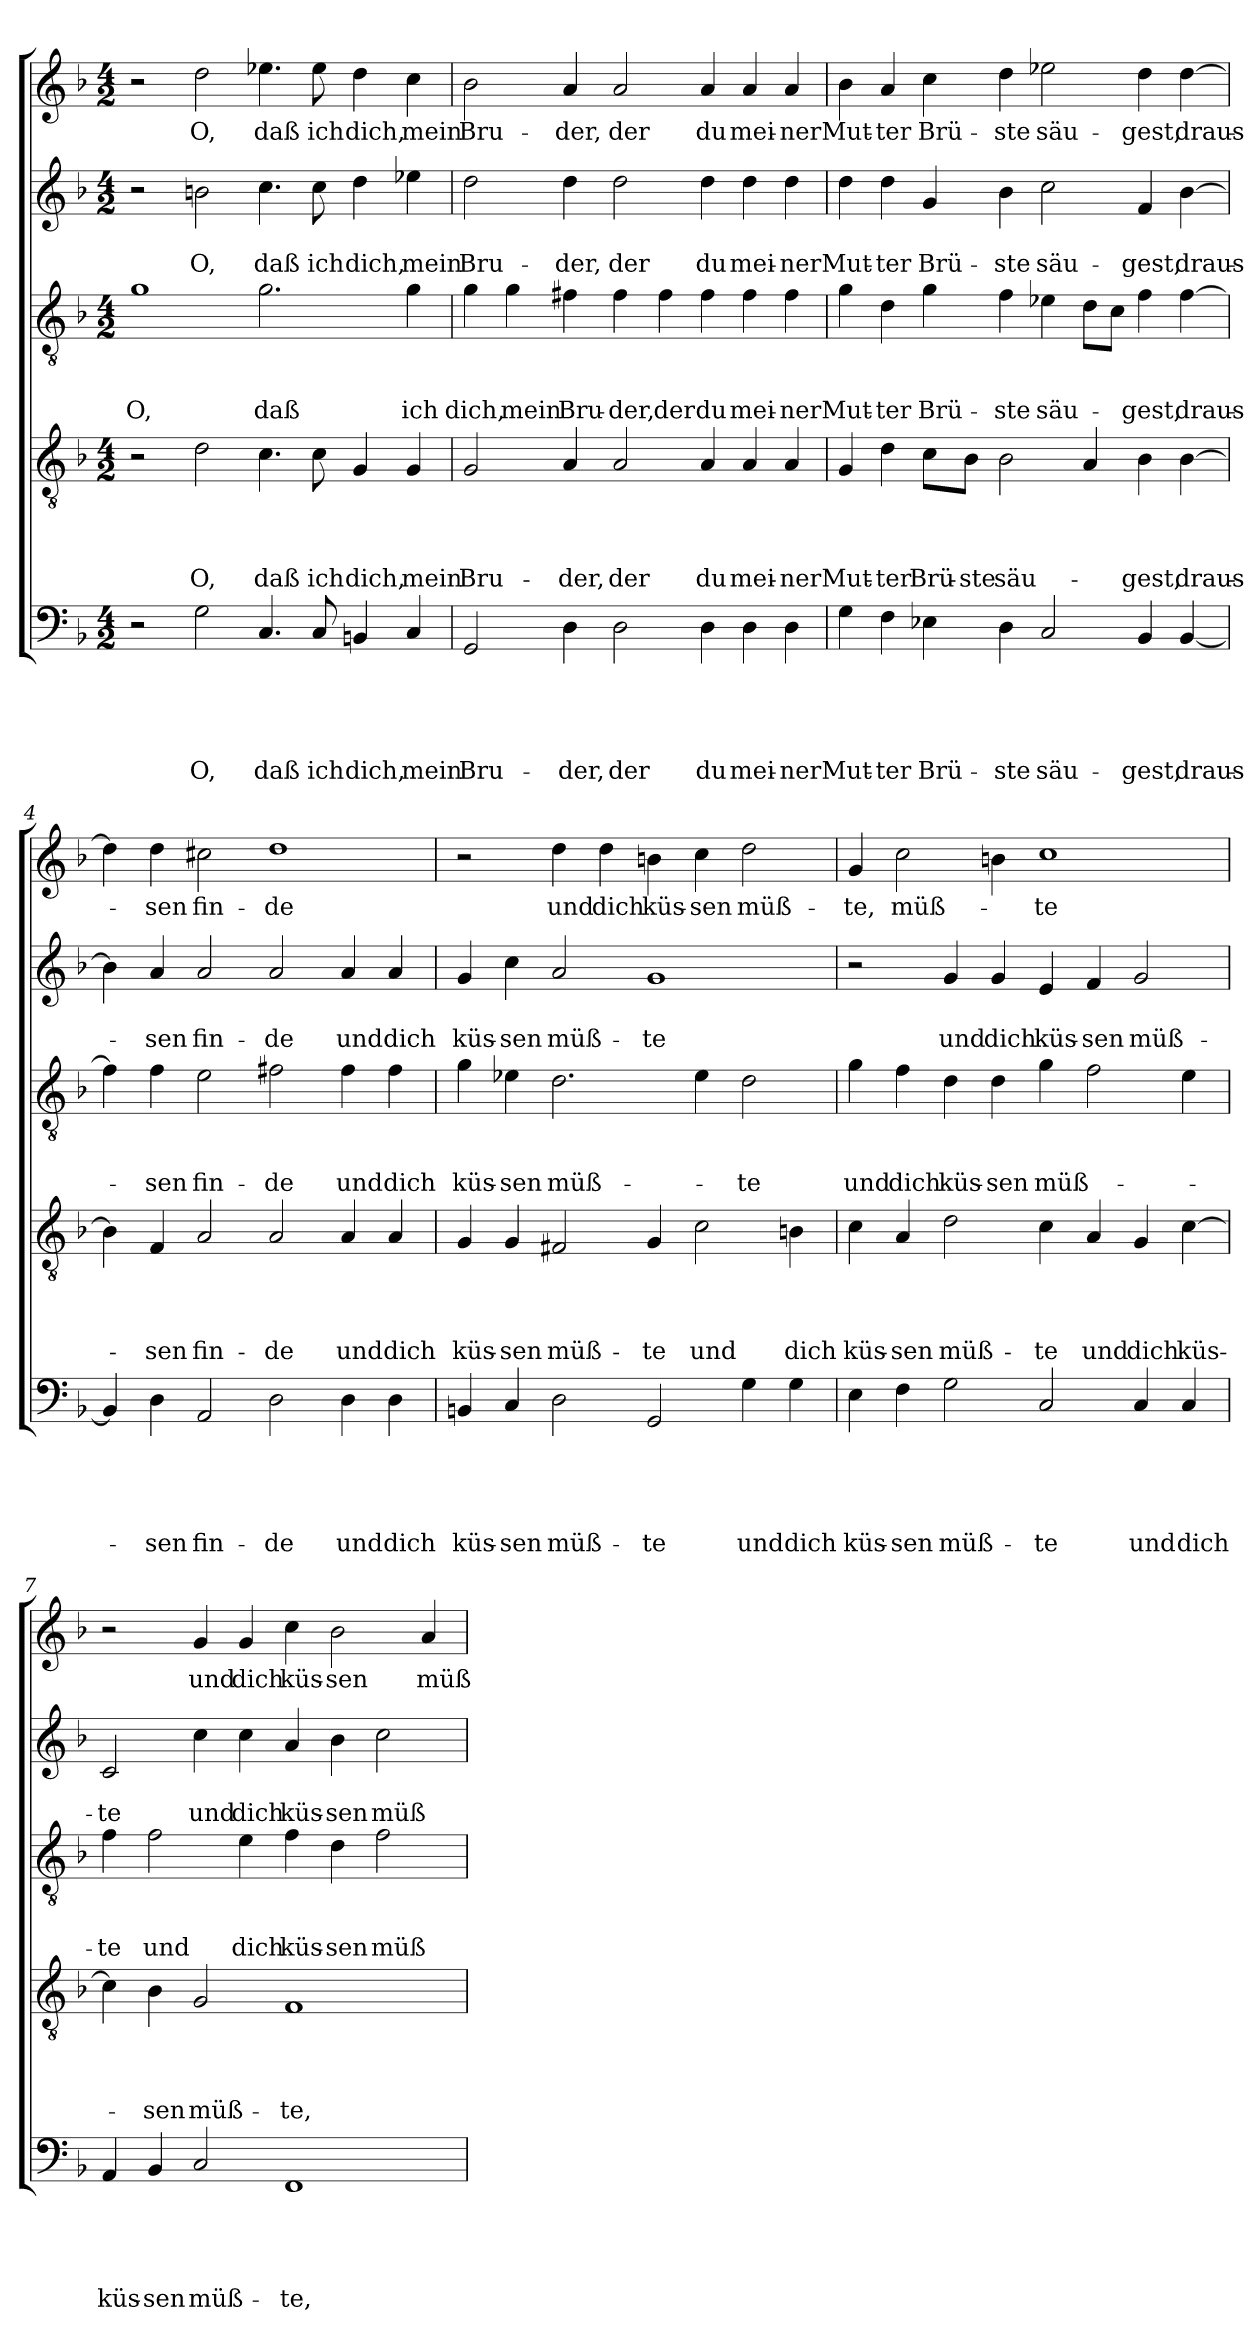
**kern	**text	**text	**text	**text	**text	**kern	**text	**text	**text	**text	**kern	**text	**text	**text	**kern	**text	**text	**kern	**text
*part5	*part5	*part5	*part5	*part5	*part5	*part4	*part4	*part4	*part4	*part4	*part3	*part3	*part3	*part3	*part2	*part2	*part2	*part1	*part1
*staff5	*staff5	*staff5	*staff5	*staff5	*staff5	*staff4	*staff4	*staff4	*staff4	*staff4	*staff3	*staff3	*staff3	*staff3	*staff2	*staff2	*staff2	*staff1	*staff1
*clefF4	*	*	*	*	*	*clefGv2	*	*	*	*	*clefGv2	*	*	*	*clefG2	*	*	*clefG2	*
*k[b-]	*	*	*	*	*	*k[b-]	*	*	*	*	*k[b-]	*	*	*	*k[b-]	*	*	*k[b-]	*
*F:	*	*	*	*	*	*F:	*	*	*	*	*F:	*	*	*	*F:	*	*	*F:	*
*M4/2	*	*	*	*	*	*M4/2	*	*	*	*	*M4/2	*	*	*	*M4/2	*	*	*M4/2	*
=1	=1	=1	=1	=1	=1	=1	=1	=1	=1	=1	=1	=1	=1	=1	=1	=1	=1	=1	=1
!	!	!	!	!	!	!	!	!	!	!	!	!	!	!LO:LY:b	!	!	!	!	!
2r	.	.	.	.	.	2r	.	.	.	.	1g	.	.	O,	2r	.	.	2r	.
!	!	!	!	!	!LO:LY:b	!	!	!	!	!LO:LY:b	!	!	!	!	!	!	!LO:LY:b	!	!LO:LY:b
2G\	.	.	.	.	O,	2d\	.	.	.	O,	.	.	.	.	2bn\	.	O,	2dd\	O,
!	!	!	!	!	!LO:LY:b	!	!	!	!	!LO:LY:b	!	!	!	!LO:LY:b	!	!	!LO:LY:b	!	!LO:LY:b
4.C/	.	.	.	.	daß	4.c\	.	.	.	daß	2.g\	.	.	daß	4.cc\	.	daß	4.ee-X\	daß
!	!	!	!	!	!LO:LY:b	!	!	!	!	!LO:LY:b	!	!	!	!	!	!	!LO:LY:b	!	!LO:LY:b
8C/	.	.	.	.	ich	8c\	.	.	.	ich	.	.	.	.	8cc\	.	ich	8ee-\	ich
!	!	!	!	!	!LO:LY:b	!	!	!	!	!LO:LY:b	!	!	!	!	!	!	!LO:LY:b	!	!LO:LY:b
4BBn/	.	.	.	.	dich,	4G/	.	.	.	dich,	.	.	.	.	4dd\	.	dich,	4dd\	dich,
!	!	!	!	!	!LO:LY:b	!	!	!	!	!LO:LY:b	!	!	!	!LO:LY:b	!	!	!LO:LY:b	!	!LO:LY:b
4C/	.	.	.	.	mein	4G/	.	.	.	mein	4g\	.	.	ich	4ee-X\	.	mein	4cc\	mein
=2	=2	=2	=2	=2	=2	=2	=2	=2	=2	=2	=2	=2	=2	=2	=2	=2	=2	=2	=2
!	!	!	!	!	!LO:LY:b	!	!	!	!	!LO:LY:b	!	!	!	!LO:LY:b	!	!	!LO:LY:b	!	!LO:LY:b
2GG/	.	.	.	.	Bru-	2G/	.	.	.	Bru-	4g\	.	.	dich,	2dd\	.	Bru-	2b-\	Bru-
!	!	!	!	!	!	!	!	!	!	!	!	!	!	!LO:LY:b	!	!	!	!	!
.	.	.	.	.	.	.	.	.	.	.	4g\	.	.	mein	.	.	.	.	.
!	!	!	!	!	!LO:LY:b	!	!	!	!	!LO:LY:b	!	!	!	!LO:LY:b	!	!	!LO:LY:b	!	!LO:LY:b
4D\	.	.	.	.	-der,	4A/	.	.	.	-der,	4f#X\	.	.	Bru-	4dd\	.	-der,	4a/	-der,
!	!	!	!	!	!LO:LY:b	!	!	!	!	!LO:LY:b	!	!	!	!LO:LY:b	!	!	!LO:LY:b	!	!LO:LY:b
2D\	.	.	.	.	der	2A/	.	.	.	der	4f#\	.	.	-der,	2dd\	.	der	2a/	der
!	!	!	!	!	!	!	!	!	!	!	!	!	!	!LO:LY:b	!	!	!	!	!
.	.	.	.	.	.	.	.	.	.	.	4f#\	.	.	der	.	.	.	.	.
!	!	!	!	!	!LO:LY:b	!	!	!	!	!LO:LY:b	!	!	!	!LO:LY:b	!	!	!LO:LY:b	!	!LO:LY:b
4D\	.	.	.	.	du	4A/	.	.	.	du	4f#\	.	.	du	4dd\	.	du	4a/	du
!	!	!	!	!	!LO:LY:b	!	!	!	!	!LO:LY:b	!	!	!	!LO:LY:b	!	!	!LO:LY:b	!	!LO:LY:b
4D\	.	.	.	.	mei-	4A/	.	.	.	mei-	4f#\	.	.	mei-	4dd\	.	mei-	4a/	mei-
!	!	!	!	!	!LO:LY:b	!	!	!	!	!LO:LY:b	!	!	!	!LO:LY:b	!	!	!LO:LY:b	!	!LO:LY:b
4D\	.	.	.	.	-ner	4A/	.	.	.	-ner	4f#\	.	.	-ner	4dd\	.	-ner	4a/	-ner
=3	=3	=3	=3	=3	=3	=3	=3	=3	=3	=3	=3	=3	=3	=3	=3	=3	=3	=3	=3
!	!	!	!	!	!LO:LY:b	!	!	!	!	!LO:LY:b	!	!	!	!LO:LY:b	!	!	!LO:LY:b	!	!LO:LY:b
4G\	.	.	.	.	Mut-	4G/	.	.	.	Mut-	4g\	.	.	Mut-	4dd\	.	Mut-	4b-\	Mut-
!	!	!	!	!	!LO:LY:b	!	!	!	!	!LO:LY:b	!	!	!	!LO:LY:b	!	!	!LO:LY:b	!	!LO:LY:b
4F\	.	.	.	.	-ter	4d\	.	.	.	-ter	4d\	.	.	-ter	4dd\	.	-ter	4a/	-ter
!	!	!	!	!	!LO:LY:b	!	!	!	!	!LO:LY:b	!	!	!	!LO:LY:b	!	!	!LO:LY:b	!	!LO:LY:b
4E-X\	.	.	.	.	Brü-	8c\L	.	.	.	Brü-	4g\	.	.	Brü-	4g/	.	Brü-	4cc\	Brü-
!	!	!	!	!	!	!	!	!	!	!LO:LY:b	!	!	!	!	!	!	!	!	!
.	.	.	.	.	.	8B-\J	.	.	.	-ste	.	.	.	.	.	.	.	.	.
!	!	!	!	!	!LO:LY:b	!	!	!	!	!LO:LY:b	!	!	!	!LO:LY:b	!	!	!LO:LY:b	!	!LO:LY:b
4D\	.	.	.	.	-ste	2B-\	.	.	.	säu-	4f\	.	.	-ste	4b-\	.	-ste	4dd\	-ste
!	!	!	!	!	!LO:LY:b	!	!	!	!	!	!	!	!	!LO:LY:b	!	!	!LO:LY:b	!	!LO:LY:b
2C/	.	.	.	.	säu-	.	.	.	.	.	4e-X\	.	.	säu-	2cc\	.	säu-	2ee-X\	säu-
.	.	.	.	.	.	4A/	.	.	.	.	8d\L	.	.	.	.	.	.	.	.
.	.	.	.	.	.	.	.	.	.	.	8c\J	.	.	.	.	.	.	.	.
!	!	!	!	!	!LO:LY:b	!	!	!	!	!LO:LY:b	!	!	!	!LO:LY:b	!	!	!LO:LY:b	!	!LO:LY:b
4BB-/	.	.	.	.	-gest,	4B-\	.	.	.	-gest,	4f\	.	.	-gest,	4f/	.	-gest,	4dd\	-gest,
!	!	!	!	!	!LO:LY:b	!	!	!	!	!LO:LY:b	!	!	!	!LO:LY:b	!	!	!LO:LY:b	!	!LO:LY:b
[4BB-/	.	.	.	.	draus-	[4B-\	.	.	.	draus-	[4f\	.	.	draus-	[4b-\	.	draus-	[4dd\	draus-
!!LO:LB:g=z
=4	=4	=4	=4	=4	=4	=4	=4	=4	=4	=4	=4	=4	=4	=4	=4	=4	=4	=4	=4
4BB-/]	.	.	.	.	.	4B-\]	.	.	.	.	4f\]	.	.	.	4b-\]	.	.	4dd\]	.
!	!	!	!	!	!LO:LY:b	!	!	!	!	!LO:LY:b	!	!	!	!LO:LY:b	!	!	!LO:LY:b	!	!LO:LY:b
4D\	.	.	.	.	-sen	4F/	.	.	.	-sen	4f\	.	.	-sen	4a/	.	-sen	4dd\	-sen
!	!	!	!	!	!LO:LY:b	!	!	!	!	!LO:LY:b	!	!	!	!LO:LY:b	!	!	!LO:LY:b	!	!LO:LY:b
2AA/	.	.	.	.	fin-	2A/	.	.	.	fin-	2e\	.	.	fin-	2a/	.	fin-	2cc#X\	fin-
!	!	!	!	!	!LO:LY:b	!	!	!	!	!LO:LY:b	!	!	!	!LO:LY:b	!	!	!LO:LY:b	!	!LO:LY:b
2D\	.	.	.	.	-de	2A/	.	.	.	-de	2f#X\	.	.	-de	2a/	.	-de	1dd	-de
!	!	!	!	!	!LO:LY:b	!	!	!	!	!LO:LY:b	!	!	!	!LO:LY:b	!	!	!LO:LY:b	!	!
4D\	.	.	.	.	und	4A/	.	.	.	und	4f#\	.	.	und	4a/	.	und	.	.
!	!	!	!	!	!LO:LY:b	!	!	!	!	!LO:LY:b	!	!	!	!LO:LY:b	!	!	!LO:LY:b	!	!
4D\	.	.	.	.	dich	4A/	.	.	.	dich	4f#\	.	.	dich	4a/	.	dich	.	.
=5	=5	=5	=5	=5	=5	=5	=5	=5	=5	=5	=5	=5	=5	=5	=5	=5	=5	=5	=5
!	!	!	!	!	!LO:LY:b	!	!	!	!	!LO:LY:b	!	!	!	!LO:LY:b	!	!	!LO:LY:b	!	!
4BBn/	.	.	.	.	küs-	4G/	.	.	.	küs-	4g\	.	.	küs-	4g/	.	küs-	2r	.
!	!	!	!	!	!LO:LY:b	!	!	!	!	!LO:LY:b	!	!	!	!LO:LY:b	!	!	!LO:LY:b	!	!
4C/	.	.	.	.	-sen	4G/	.	.	.	-sen	4e-X\	.	.	-sen	4cc\	.	-sen	.	.
!	!	!	!	!	!LO:LY:b	!	!	!	!	!LO:LY:b	!	!	!	!LO:LY:b	!	!	!LO:LY:b	!	!LO:LY:b
2D\	.	.	.	.	müß-	2F#X/	.	.	.	müß-	2.d\	.	.	müß-	2a/	.	müß-	4dd\	und
!	!	!	!	!	!	!	!	!	!	!	!	!	!	!	!	!	!	!	!LO:LY:b
.	.	.	.	.	.	.	.	.	.	.	.	.	.	.	.	.	.	4dd\	dich
!	!	!	!	!	!LO:LY:b	!	!	!	!	!LO:LY:b	!	!	!	!	!	!	!LO:LY:b	!	!LO:LY:b
2GG/	.	.	.	.	-te	4G/	.	.	.	-te	.	.	.	.	1g	.	-te	4bn\	küs-
!	!	!	!	!	!	!	!	!	!	!LO:LY:b	!	!	!	!	!	!	!	!	!LO:LY:b
.	.	.	.	.	.	2c\	.	.	.	und	4e-\	.	.	.	.	.	.	4cc\	-sen
!	!	!	!	!	!LO:LY:b	!	!	!	!	!	!	!	!	!LO:LY:b	!	!	!	!	!LO:LY:b
4G\	.	.	.	.	und	.	.	.	.	.	2d\	.	.	-te	.	.	.	2dd\	müß-
!	!	!	!	!	!LO:LY:b	!	!	!	!	!LO:LY:b	!	!	!	!	!	!	!	!	!
4G\	.	.	.	.	dich	4Bn\	.	.	.	dich	.	.	.	.	.	.	.	.	.
=6	=6	=6	=6	=6	=6	=6	=6	=6	=6	=6	=6	=6	=6	=6	=6	=6	=6	=6	=6
!	!	!	!	!	!LO:LY:b	!	!	!	!	!LO:LY:b	!	!	!	!LO:LY:b	!	!	!	!	!LO:LY:b
4E\	.	.	.	.	küs-	4c\	.	.	.	küs-	4g\	.	.	und	2r	.	.	4g/	-te,
!	!	!	!	!	!LO:LY:b	!	!	!	!	!LO:LY:b	!	!	!	!LO:LY:b	!	!	!	!	!LO:LY:b
4F\	.	.	.	.	-sen	4A/	.	.	.	-sen	4f\	.	.	dich	.	.	.	2cc\	müß-
!	!	!	!	!	!LO:LY:b	!	!	!	!	!LO:LY:b	!	!	!	!LO:LY:b	!	!	!LO:LY:b	!	!
2G\	.	.	.	.	müß-	2d\	.	.	.	müß-	4d\	.	.	küs-	4g/	.	und	.	.
!	!	!	!	!	!	!	!	!	!	!	!	!	!	!LO:LY:b	!	!	!LO:LY:b	!	!
.	.	.	.	.	.	.	.	.	.	.	4d\	.	.	-sen	4g/	.	dich	4bn\	.
!	!	!	!	!	!LO:LY:b	!	!	!	!	!LO:LY:b	!	!	!	!LO:LY:b	!	!	!LO:LY:b	!	!LO:LY:b
2C/	.	.	.	.	-te	4c\	.	.	.	-te	4g\	.	.	müß-	4e/	.	küs-	1cc	-te
!	!	!	!	!	!	!	!	!	!	!LO:LY:b	!	!	!	!	!	!	!LO:LY:b	!	!
.	.	.	.	.	.	4A/	.	.	.	und	2f\	.	.	.	4f/	.	-sen	.	.
!	!	!	!	!	!LO:LY:b	!	!	!	!	!LO:LY:b	!	!	!	!	!	!	!LO:LY:b	!	!
4C/	.	.	.	.	und	4G/	.	.	.	dich	.	.	.	.	2g/	.	müß-	.	.
!	!	!	!	!	!LO:LY:b	!	!	!	!	!LO:LY:b	!	!	!	!	!	!	!	!	!
4C/	.	.	.	.	dich	[4c\	.	.	.	küs-	4e\	.	.	.	.	.	.	.	.
!!LO:LB:g=z
=7	=7	=7	=7	=7	=7	=7	=7	=7	=7	=7	=7	=7	=7	=7	=7	=7	=7	=7	=7
!	!	!	!	!	!LO:LY:b	!	!	!	!	!	!	!	!	!LO:LY:b	!	!	!LO:LY:b	!	!
4AA/	.	.	.	.	küs-	4c\]	.	.	.	.	4f\	.	.	-te	2c/	.	-te	2r	.
!	!	!	!	!	!LO:LY:b	!	!	!	!	!LO:LY:b	!	!	!	!LO:LY:b	!	!	!	!	!
4BB-/	.	.	.	.	-sen	4B-\	.	.	.	-sen	2f\	.	.	und	.	.	.	.	.
!	!	!	!	!	!LO:LY:b	!	!	!	!	!LO:LY:b	!	!	!	!	!	!	!LO:LY:b	!	!LO:LY:b
2C/	.	.	.	.	müß-	2G/	.	.	.	müß-	.	.	.	.	4cc\	.	und	4g/	und
!	!	!	!	!	!	!	!	!	!	!	!	!	!	!LO:LY:b	!	!	!LO:LY:b	!	!LO:LY:b
.	.	.	.	.	.	.	.	.	.	.	4e\	.	.	dich	4cc\	.	dich	4g/	dich
!	!	!	!	!	!LO:LY:b	!	!	!	!	!LO:LY:b	!	!	!	!LO:LY:b	!	!	!LO:LY:b	!	!LO:LY:b
1FF	.	.	.	.	-te,	1F	.	.	.	-te,	4f\	.	.	küs-	4a/	.	küs-	4cc\	küs-
!	!	!	!	!	!	!	!	!	!	!	!	!	!	!LO:LY:b	!	!	!LO:LY:b	!	!LO:LY:b
.	.	.	.	.	.	.	.	.	.	.	4d\	.	.	-sen	4b-\	.	-sen	2b-\	-sen
!	!	!	!	!	!	!	!	!	!	!	!	!	!	!LO:LY:b	!	!	!LO:LY:b	!	!
.	.	.	.	.	.	.	.	.	.	.	2f\	.	.	müß-	2cc\	.	müß-	.	.
!	!	!	!	!	!	!	!	!	!	!	!	!	!	!	!	!	!	!	!LO:LY:b
.	.	.	.	.	.	.	.	.	.	.	.	.	.	.	.	.	.	4a/	müß-
=	=	=	=	=	=	=	=	=	=	=	=	=	=	=	=	=	=	=	=
*-	*-	*-	*-	*-	*-	*-	*-	*-	*-	*-	*-	*-	*-	*-	*-	*-	*-	*-	*-
